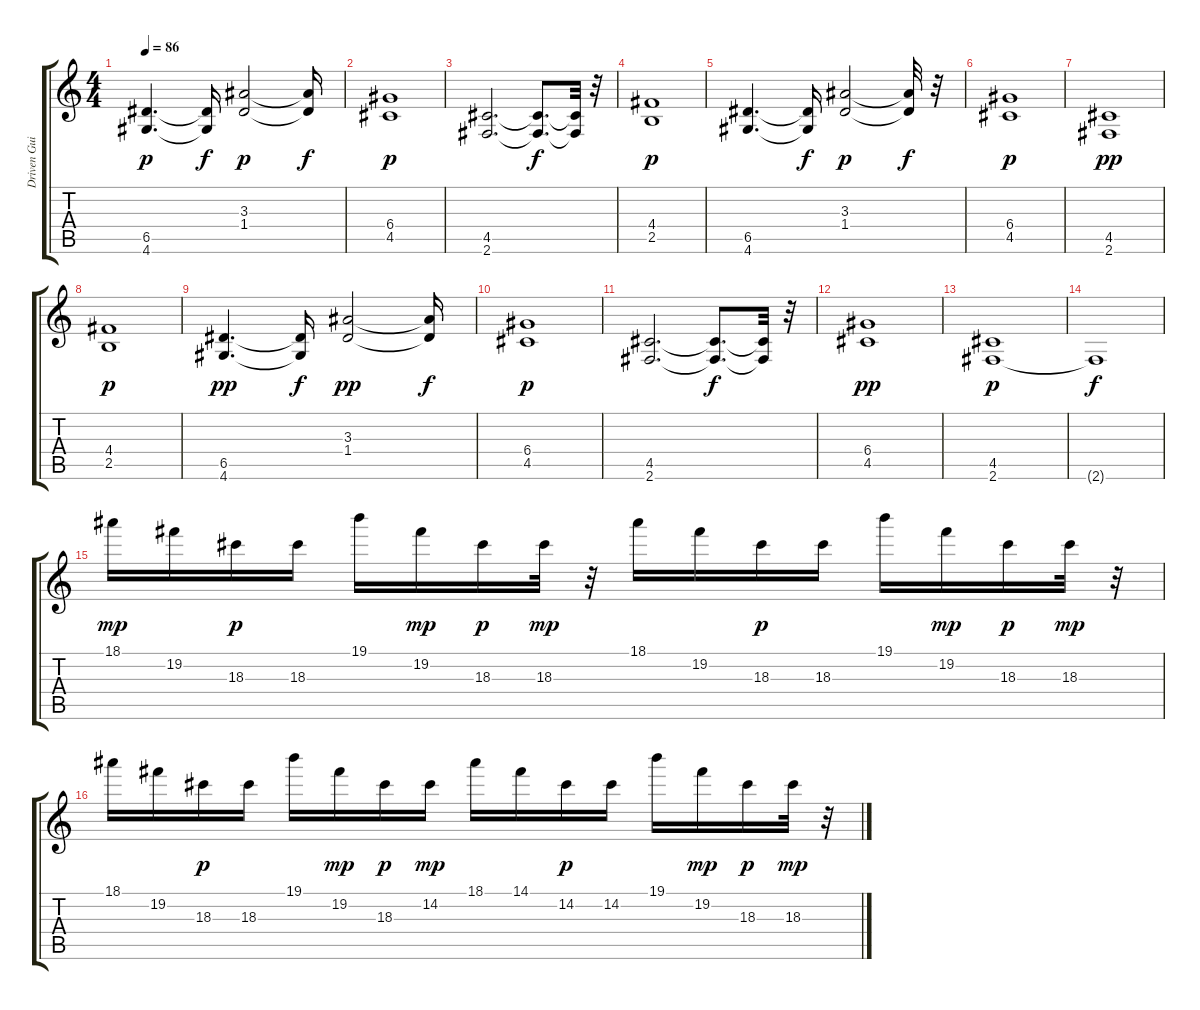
\track ("Driven Guitar       " "Driven Gui") {instrument distortionguitar}
\staff {score tabs}
\tuning (E4 B3 G3 D3 A2 E2) {hide}
\ts (4 4)
\tempo 86
\clef g2
\ks c
(6.5 4.6).4{d dy p} (6.5{t} 4.6{t}).16{dy f} (3.3 1.4).2{dy p} (3.3{t} 1.4{t}).16{dy f} |
(6.4 4.5).1{dy p} |
(4.5 2.6).2{d} (4.5{t} 2.6{t}).8{d dy f} (4.5{t} 2.6{t}).32 r.32 |
(4.4 2.5).1{dy p} |
(6.5 4.6).4{d} (6.5{t} 4.6{t}).16{dy f} (3.3 1.4).2{dy p} (3.3{t} 1.4{t}).32{dy f} r.32 |
(6.4 4.5).1{dy p} |
(4.5 2.6).1{dy pp} |
(4.4 2.5).1{dy p} |
(6.5 4.6).4{d dy pp} (6.5{t} 4.6{t}).16{dy f} (3.3 1.4).2{dy pp} (3.3{t} 1.4{t}).16{dy f} |
(6.4 4.5).1{dy p} |
(4.5 2.6).2{d} (4.5{t} 2.6{t}).8{d dy f} (4.5{t} 2.6{t}).32 r.32 |
(6.4 4.5).1{dy pp} |
(4.5 2.6).1{dy p} |
2.6{t}.1{dy f} |
18.1.16{dy mp} 19.2.16 18.3.16{dy p} 18.3.16 19.1.16 19.2.16{dy mp} 18.3.16{dy p} 18.3.32{dy mp} r.32 18.1.16 19.2.16 18.3.16{dy p} 18.3.16 19.1.16 19.2.16{dy mp} 18.3.16{dy p} 18.3.32{dy mp} r.32 |
18.1.16 19.2.16 18.3.16{dy p} 18.3.16 19.1.16 19.2.16{dy mp} 18.3.16{dy p} 14.2.16{dy mp} 18.1.16 14.1.16 14.2.16{dy p} 14.2.16 19.1.16 19.2.16{dy mp} 18.3.16{dy p} 18.3.32{dy mp} r.32
